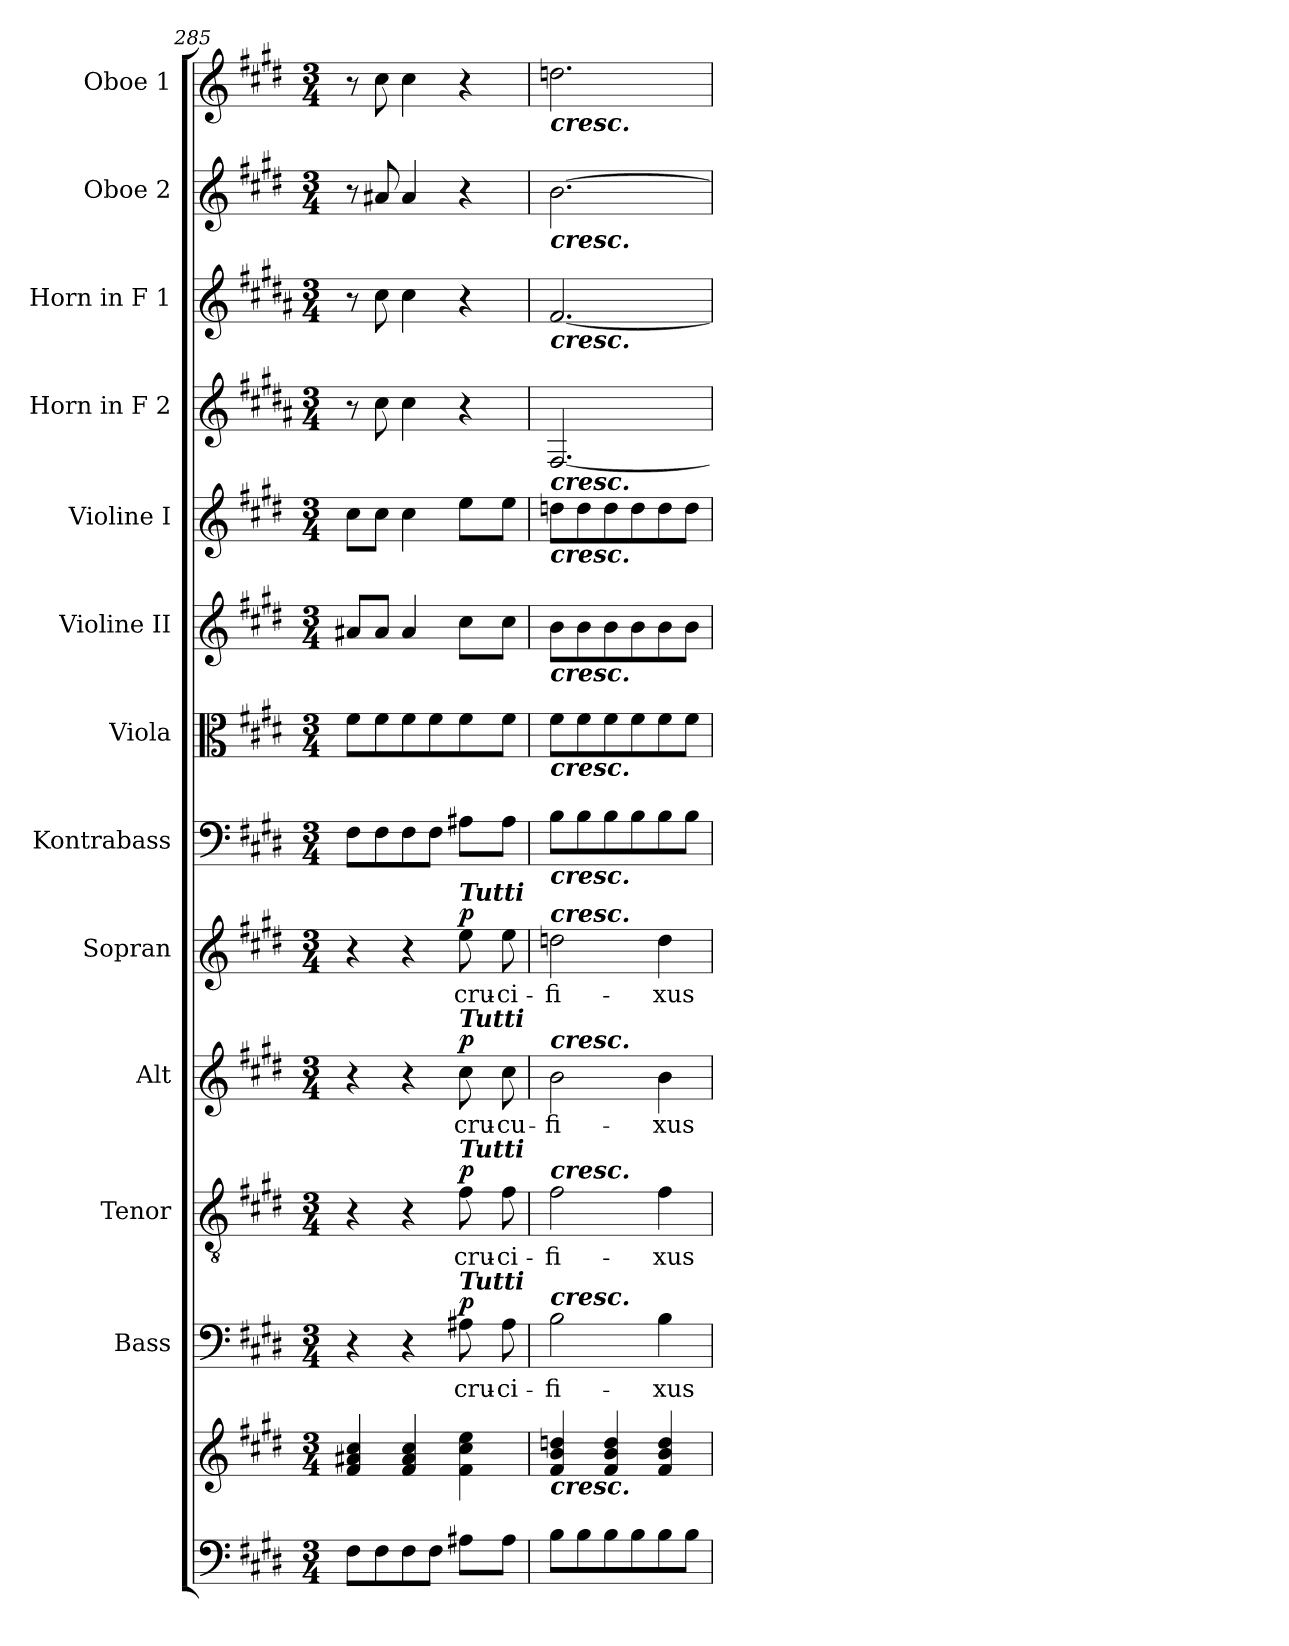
**kern	**kern	**kern	**text	**dynam	**kern	**text	**dynam	**kern	**text	**dynam	**kern	**text	**dynam	**kern	**kern	**kern	**kern	**kern	**kern	**kern	**kern
*part13	*part13	*part12	*part12	*part12	*part11	*part11	*part11	*part10	*part10	*part10	*part9	*part9	*part9	*part8	*part7	*part6	*part5	*part4	*part3	*part2	*part1
*staff14	*staff13	*staff12	*staff12	*staff12	*staff11	*staff11	*staff11	*staff10	*staff10	*staff10	*staff9	*staff9	*staff9	*staff8	*staff7	*staff6	*staff5	*staff4	*staff3	*staff2	*staff1
*	*	*I"Bass	*	*	*I"Tenor	*	*	*I"Alt	*	*	*I"Sopran	*	*	*I"Kontrabass	*I"Viola	*I"Violine II	*I"Violine I	*I"Horn in F 2	*I"Horn in F 1	*I"Oboe 2	*I"Oboe 1
*	*	*I'B.	*	*	*I'T.	*	*	*I'A.	*	*	*I'S.	*	*	*I'Kb.	*I'Vla.	*I'Vl. II	*I'Vl. I	*	*	*I'Ob.. 2	*I'Ob. 1
!!LO:PB:g=z
*clefF4	*clefG2	*clefF4	*	*	*clefGv2	*	*	*clefG2	*	*	*clefG2	*	*	*clefF4	*clefC3	*clefG2	*clefG2	*clefG2	*clefG2	*clefG2	*clefG2
*	*	*	*	*	*	*	*	*	*	*	*	*	*	*ITrd7c12	*	*	*	*ITrd4c7	*ITrd4c7	*	*
*k[f#c#g#d#]	*k[f#c#g#d#]	*k[f#c#g#d#]	*	*	*k[f#c#g#d#]	*	*	*k[f#c#g#d#]	*	*	*k[f#c#g#d#]	*	*	*k[f#c#g#d#]	*k[f#c#g#d#]	*k[f#c#g#d#]	*k[f#c#g#d#]	*k[f#c#g#d#]	*k[f#c#g#d#]	*k[f#c#g#d#]	*k[f#c#g#d#]
*E:	*E:	*E:	*	*	*E:	*	*	*E:	*	*	*E:	*	*	*E:	*E:	*E:	*E:	*E:	*E:	*E:	*E:
*M3/4	*M3/4	*M3/4	*	*	*M3/4	*	*	*M3/4	*	*	*M3/4	*	*	*M3/4	*M3/4	*M3/4	*M3/4	*M3/4	*M3/4	*M3/4	*M3/4
=285	=285	=285	=285	=285	=285	=285	=285	=285	=285	=285	=285	=285	=285	=285	=285	=285	=285	=285	=285	=285	=285
8F#\L	4f#/ 4a#X/ 4cc#/	4r	.	.	4r	.	.	4r	.	.	4r	.	.	8FF#\L	8f#\L	8a#X/L	8cc#\L	8r	8r	8r	8r
8F#\	.	.	.	.	.	.	.	.	.	.	.	.	.	8FF#\	8f#\	8a#/J	8cc#\J	8f#\	8f#\	8a#X/	8cc#\
8F#\	4f#/ 4a#/ 4cc#/	4r	.	.	4r	.	.	4r	.	.	4r	.	.	8FF#\	8f#\	4a#/	4cc#\	4f#\	4f#\	4a#/	4cc#\
8F#\J	.	.	.	.	.	.	.	.	.	.	.	.	.	8FF#\J	8f#\	.	.	.	.	.	.
!	!	!	!	!	!	!	!	!	!	!	!LO:TX:a:Bi:t=Tutti	!	!	!	!	!	!	!	!	!	!
!	!	!	!	!	!	!	!	!LO:TX:a:Bi:t=Tutti	!	!	!	!	!	!	!	!	!	!	!	!	!
!	!	!	!	!	!LO:TX:a:Bi:t=Tutti	!	!	!	!	!	!	!	!	!	!	!	!	!	!	!	!
!	!	!LO:TX:a:Bi:t=Tutti	!	!	!	!	!	!	!	!	!	!	!	!	!	!	!	!	!	!	!
!	!	!	!LO:LY:b	!LO:DY:a	!	!LO:LY:b	!LO:DY:a	!	!LO:LY:b	!LO:DY:a	!	!LO:LY:b	!LO:DY:a	!	!	!	!	!	!	!	!
8A#X\L	4f#\ 4cc#\ 4ee\	8A#X\	cru-	p	8f#\	cru-	p	8cc#\	cru-	p	8ee\	cru-	p	8AA#X\L	8f#\	8cc#\L	8ee\L	4r	4r	4r	4r
!	!	!	!LO:LY:b	!	!	!LO:LY:b	!	!	!LO:LY:b	!	!	!LO:LY:b	!	!	!	!	!	!	!	!	!
8A#\J	.	8A#\	-ci-	.	8f#\	-ci-	.	8cc#\	-cu-	.	8ee\	-ci-	.	8AA#\J	8f#\J	8cc#\J	8ee\J	.	.	.	.
=286	=286	=286	=286	=286	=286	=286	=286	=286	=286	=286	=286	=286	=286	=286	=286	=286	=286	=286	=286	=286	=286
!	!	!	!	!	!	!	!	!	!	!	!	!	!	!	!	!	!	!	!	!	!LO:TX:b:Bi:t=cresc.
!	!	!	!	!	!	!	!	!	!	!	!	!	!	!	!	!	!	!	!	!LO:TX:b:Bi:t=cresc.	!
!	!	!	!	!	!	!	!	!	!	!	!	!	!	!	!	!	!	!	!LO:TX:b:Bi:t=cresc.	!	!
!	!	!	!	!	!	!	!	!	!	!	!	!	!	!	!	!	!	!LO:TX:b:Bi:t=cresc.	!	!	!
!	!	!	!	!	!	!	!	!	!	!	!	!	!	!	!	!	!LO:TX:b:Bi:t=cresc.	!	!	!	!
!	!	!	!	!	!	!	!	!	!	!	!	!	!	!	!	!LO:TX:b:Bi:t=cresc.	!	!	!	!	!
!	!	!	!	!	!	!	!	!	!	!	!	!	!	!	!LO:TX:b:Bi:t=cresc.	!	!	!	!	!	!
!	!	!	!	!	!	!	!	!	!	!	!	!	!	!LO:TX:b:Bi:t=cresc.	!	!	!	!	!	!	!
!	!	!	!	!	!	!	!	!	!	!	!LO:TX:a:Bi:t=cresc.	!	!	!	!	!	!	!	!	!	!
!	!	!	!	!	!	!	!	!LO:TX:a:Bi:t=cresc.	!	!	!	!	!	!	!	!	!	!	!	!	!
!	!	!	!	!	!LO:TX:a:Bi:t=cresc.	!	!	!	!	!	!	!	!	!	!	!	!	!	!	!	!
!	!	!LO:TX:a:Bi:t=cresc.	!	!	!	!	!	!	!	!	!	!	!	!	!	!	!	!	!	!	!
!	!LO:TX:b:Bi:t=cresc.	!	!	!	!	!	!	!	!	!	!	!	!	!	!	!	!	!	!	!	!
!	!	!	!LO:LY:b	!	!	!LO:LY:b	!	!	!LO:LY:b	!	!	!LO:LY:b	!	!	!	!	!	!	!	!	!
8B\L	4f#/ 4b/ 4ddn/	2B\	-fi-	.	2f#\	-fi-	.	2b\	-fi-	.	2ddn\	-fi-	.	8BB\L	8f#\L	8b\L	8ddn\L	[2.BB/	[2.B/	[2.b\	2.ddn\
8B\	.	.	.	.	.	.	.	.	.	.	.	.	.	8BB\	8f#\	8b\	8dd\	.	.	.	.
8B\	4f#/ 4b/ 4dd/	.	.	.	.	.	.	.	.	.	.	.	.	8BB\	8f#\	8b\	8dd\	.	.	.	.
8B\	.	.	.	.	.	.	.	.	.	.	.	.	.	8BB\	8f#\	8b\	8dd\	.	.	.	.
!	!	!	!LO:LY:b	!	!	!LO:LY:b	!	!	!LO:LY:b	!	!	!LO:LY:b	!	!	!	!	!	!	!	!	!
8B\	4f#/ 4b/ 4dd/	4B\	-xus	.	4f#\	-xus	.	4b\	-xus	.	4dd\	-xus	.	8BB\	8f#\	8b\	8dd\	.	.	.	.
8B\J	.	.	.	.	.	.	.	.	.	.	.	.	.	8BB\J	8f#\J	8b\J	8dd\J	.	.	.	.
=	=	=	=	=	=	=	=	=	=	=	=	=	=	=	=	=	=	=	=	=	=
*-	*-	*-	*-	*-	*-	*-	*-	*-	*-	*-	*-	*-	*-	*-	*-	*-	*-	*-	*-	*-	*-
